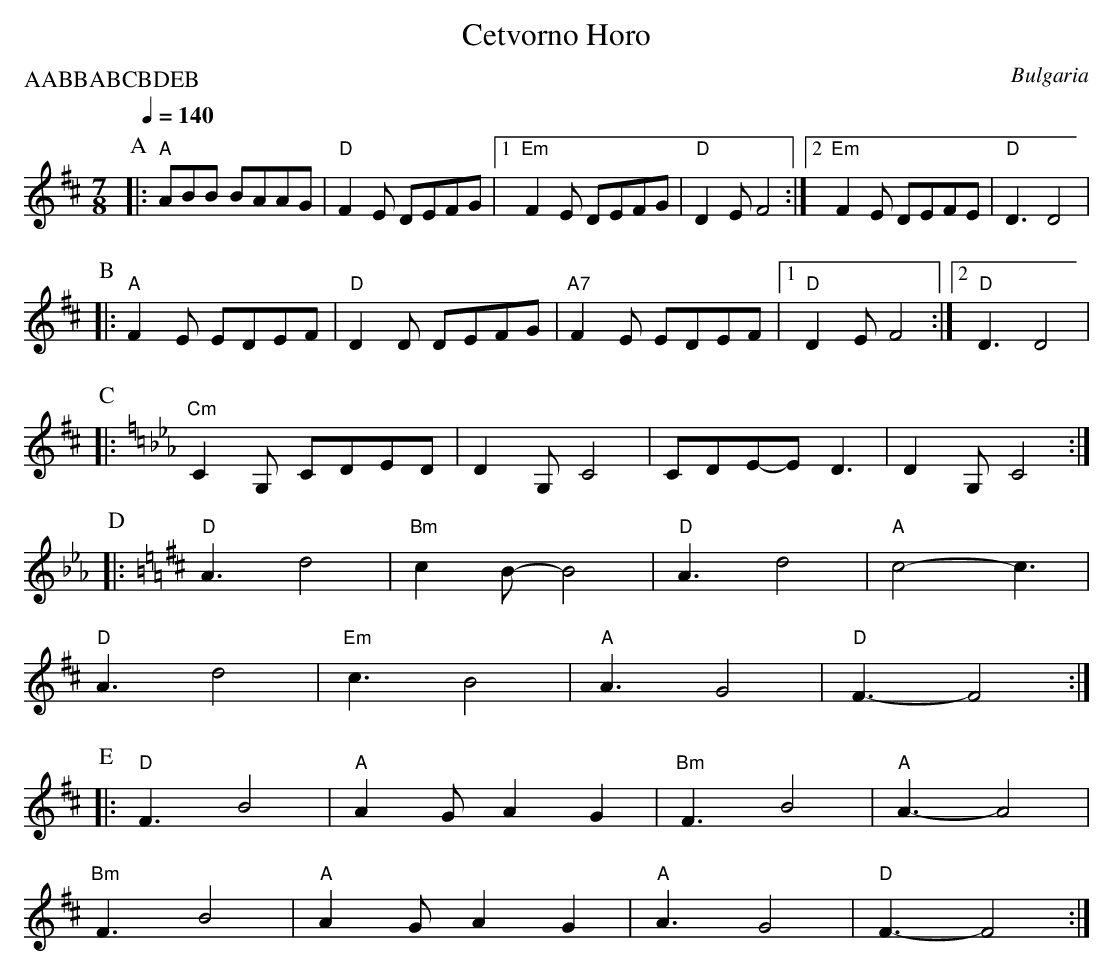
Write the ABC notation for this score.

X:1
T:Cetvorno Horo
O:Bulgaria
L:1/8
M:7/8
P:AABBABCBDEB
Q:1/4=140
K:D
P: A
|: "A" ABB BAAG   |"D" F2E DEFG|1"Em" F2E DEFG|"D" D2E F4    :|2 "Em"F2E DEFE| "D" D3 D4  |
P:B
|: "A"F2E EDEF    | "D"D2D DEFG| "A7"F2E EDEF  |1 "D"D2E F4  :|2 "D"D3 D4|
P:C
K:Cm
|: "Cm" C2G, CDED | D2G,C4     |CDE-ED3        | D2G, C4      :|
P:D
K:D
|: "D"A3 d4       | "Bm"c2B-B4 | "D"A3 d4      |"A"c4-c3      |
"D" A3 d4      |"Em" c3B4   |"A"A3G4        |"D" F3-F4     :|
P:E
|: "D"F3 B4       |"A" A2G A2G2| "Bm"F3 B4     |"A" A3-A4     |
"Bm" F3 B4     | "A"A2G A2G2| "A"A3 G4      |"D" F3-F4     :|
